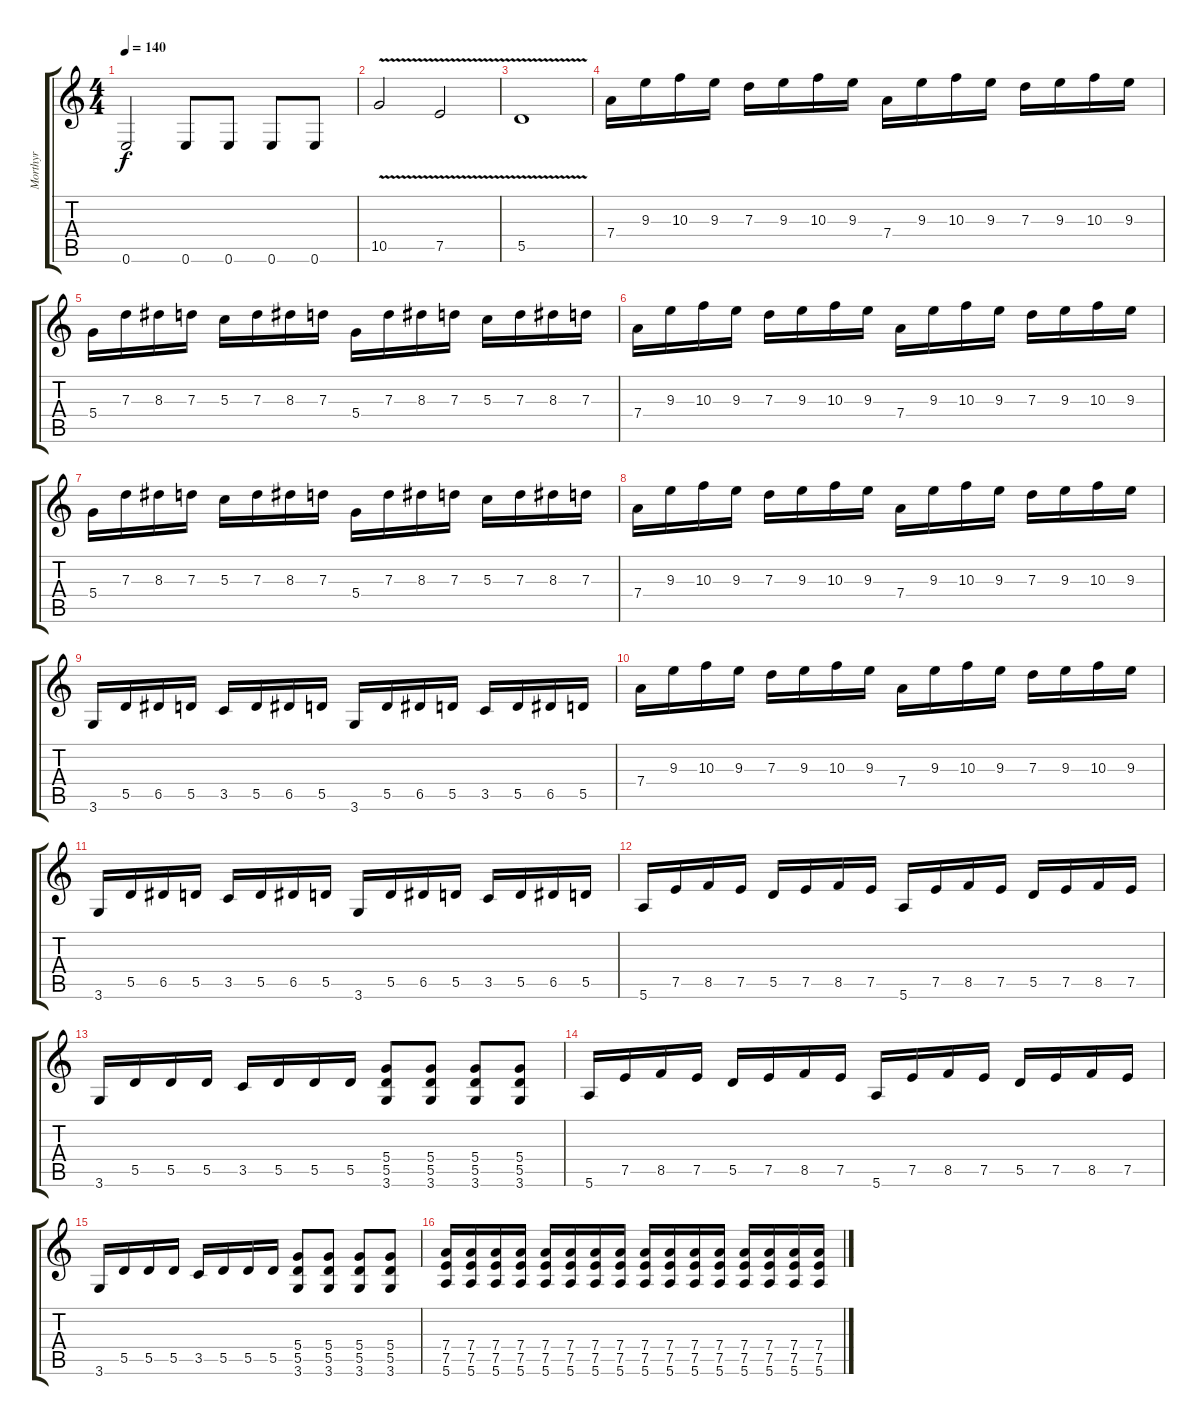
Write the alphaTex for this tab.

\track ("Morthyr" "Morthyr") {instrument distortionguitar}
\staff {score tabs}
\tuning (E4 B3 G3 D3 A2 E2) {hide}
\ts (4 4)
\tempo 140
\clef g2
\ks c
0.6.2{dy f} 0.6.8 0.6.8 0.6.8 0.6.8 |
10.5{v}.2 7.5{v}.2 |
5.5{v}.1 |
7.4.16 9.3.16 10.3.16 9.3.16 7.3.16 9.3.16 10.3.16 9.3.16 7.4.16 9.3.16 10.3.16 9.3.16 7.3.16 9.3.16 10.3.16 9.3.16 |
5.4.16 7.3.16 8.3.16 7.3.16 5.3.16 7.3.16 8.3.16 7.3.16 5.4.16 7.3.16 8.3.16 7.3.16 5.3.16 7.3.16 8.3.16 7.3.16 |
7.4.16 9.3.16 10.3.16 9.3.16 7.3.16 9.3.16 10.3.16 9.3.16 7.4.16 9.3.16 10.3.16 9.3.16 7.3.16 9.3.16 10.3.16 9.3.16 |
5.4.16 7.3.16 8.3.16 7.3.16 5.3.16 7.3.16 8.3.16 7.3.16 5.4.16 7.3.16 8.3.16 7.3.16 5.3.16 7.3.16 8.3.16 7.3.16 |
7.4.16 9.3.16 10.3.16 9.3.16 7.3.16 9.3.16 10.3.16 9.3.16 7.4.16 9.3.16 10.3.16 9.3.16 7.3.16 9.3.16 10.3.16 9.3.16 |
3.6.16 5.5.16 6.5.16 5.5.16 3.5.16 5.5.16 6.5.16 5.5.16 3.6.16 5.5.16 6.5.16 5.5.16 3.5.16 5.5.16 6.5.16 5.5.16 |
7.4.16 9.3.16 10.3.16 9.3.16 7.3.16 9.3.16 10.3.16 9.3.16 7.4.16 9.3.16 10.3.16 9.3.16 7.3.16 9.3.16 10.3.16 9.3.16 |
3.6.16 5.5.16 6.5.16 5.5.16 3.5.16 5.5.16 6.5.16 5.5.16 3.6.16 5.5.16 6.5.16 5.5.16 3.5.16 5.5.16 6.5.16 5.5.16 |
5.6.16 7.5.16 8.5.16 7.5.16 5.5.16 7.5.16 8.5.16 7.5.16 5.6.16 7.5.16 8.5.16 7.5.16 5.5.16 7.5.16 8.5.16 7.5.16 |
3.6.16 5.5.16 5.5.16 5.5.16 3.5.16 5.5.16 5.5.16 5.5.16 (5.4 5.5 3.6).8 (5.4 5.5 3.6).8 (5.4 5.5 3.6).8 (5.4 5.5 3.6).8 |
5.6.16 7.5.16 8.5.16 7.5.16 5.5.16 7.5.16 8.5.16 7.5.16 5.6.16 7.5.16 8.5.16 7.5.16 5.5.16 7.5.16 8.5.16 7.5.16 |
3.6.16 5.5.16 5.5.16 5.5.16 3.5.16 5.5.16 5.5.16 5.5.16 (5.4 5.5 3.6).8 (5.4 5.5 3.6).8 (5.4 5.5 3.6).8 (5.4 5.5 3.6).8 |
(7.4 7.5 5.6).16 (7.4 7.5 5.6).16 (7.4 7.5 5.6).16 (7.4 7.5 5.6).16 (7.4 7.5 5.6).16 (7.4 7.5 5.6).16 (7.4 7.5 5.6).16 (7.4 7.5 5.6).16 (7.4 7.5 5.6).16 (7.4 7.5 5.6).16 (7.4 7.5 5.6).16 (7.4 7.5 5.6).16 (7.4 7.5 5.6).16 (7.4 7.5 5.6).16 (7.4 7.5 5.6).16 (7.4 7.5 5.6).16
